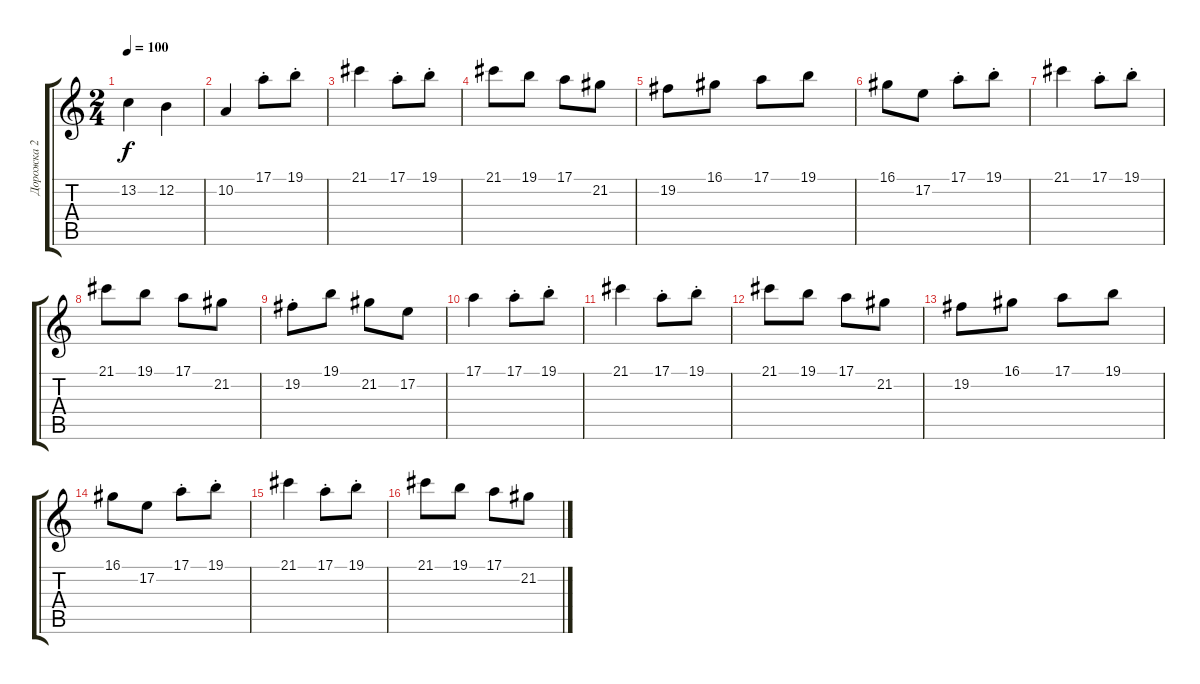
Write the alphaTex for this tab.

\track ("Дорожка 2" "Дорожка 2") {instrument acousticgrandpiano}
\staff {score tabs}
\tuning (E4 B3 G3 D3 A2 E2) {hide}
\ts (2 4)
\tempo 100
\clef g2
\ks c
13.2.4{dy f} 12.2.4 |
10.2.4 17.1{st}.8 19.1{st}.8 |
21.1.4 17.1{st}.8 19.1{st}.8 |
21.1.8 19.1.8 17.1.8 21.2.8 |
19.2.8 16.1.8 17.1.8 19.1.8 |
16.1.8 17.2.8 17.1{st}.8 19.1{st}.8 |
21.1.4 17.1{st}.8 19.1{st}.8 |
21.1.8 19.1.8 17.1.8 21.2.8 |
19.2{st}.8 19.1.8 21.2.8 17.2.8 |
17.1.4 17.1{st}.8 19.1{st}.8 |
21.1.4 17.1{st}.8 19.1{st}.8 |
21.1.8 19.1.8 17.1.8 21.2.8 |
19.2.8 16.1.8 17.1.8 19.1.8 |
16.1.8 17.2.8 17.1{st}.8 19.1{st}.8 |
21.1.4 17.1{st}.8 19.1{st}.8 |
21.1.8 19.1.8 17.1.8 21.2.8
